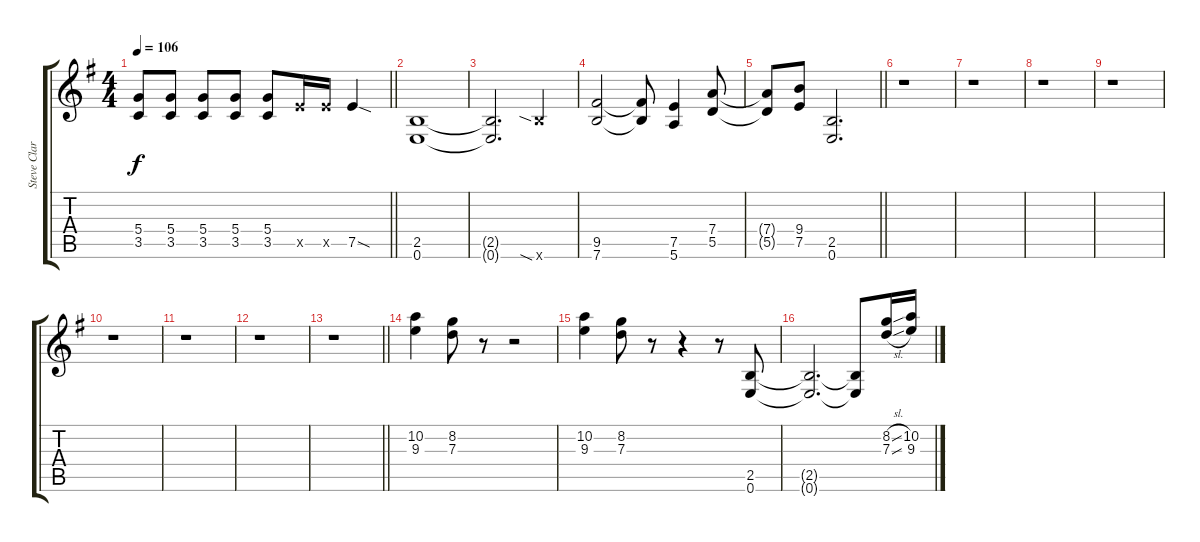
\track ("Steve Clark/Phil Collen/Pete Willis" "Steve Clar") {instrument distortionguitar}
\staff {score tabs}
\tuning (E4 B3 G3 D3 A2 E2) {hide}
\ts (4 4)
\tempo 106
\clef g2
\barLineRight lightlight
\ks eminor
(5.4 3.5).8{dy f} (5.4 3.5).8 (5.4 3.5).8 (5.4 3.5).8 (5.4 3.5).8 7.5{x}.16 7.5{x}.16 7.5{sod}.4 |
(2.5 0.6).1 |
(2.5{t} 0.6{t}).2{d} 7.6{sia x}.4 |
(9.5 7.6).2 (9.5{t} 7.6{t}).8 (7.5 5.6).4 (7.4 5.5).8 |
\barLineRight lightlight
(7.4{t} 5.5{t}).8 (9.4 7.5).8 (2.5 0.6).2{d} |
r.1 |
r.1 |
r.1 |
r.1 |
r.1 |
r.1 |
r.1 |
\barLineRight lightlight
r.1 |
(10.2 9.3).4 (8.2 7.3).8 r.8 r.2 |
(10.2 9.3).4 (8.2 7.3).8 r.8 r.4 r.8 (2.5 0.6).8 |
(2.5{t} 0.6{t}).2{d} (2.5{t} 0.6{t}).8 (8.2{sl} 7.3{sl}).16 (10.2 9.3).16
